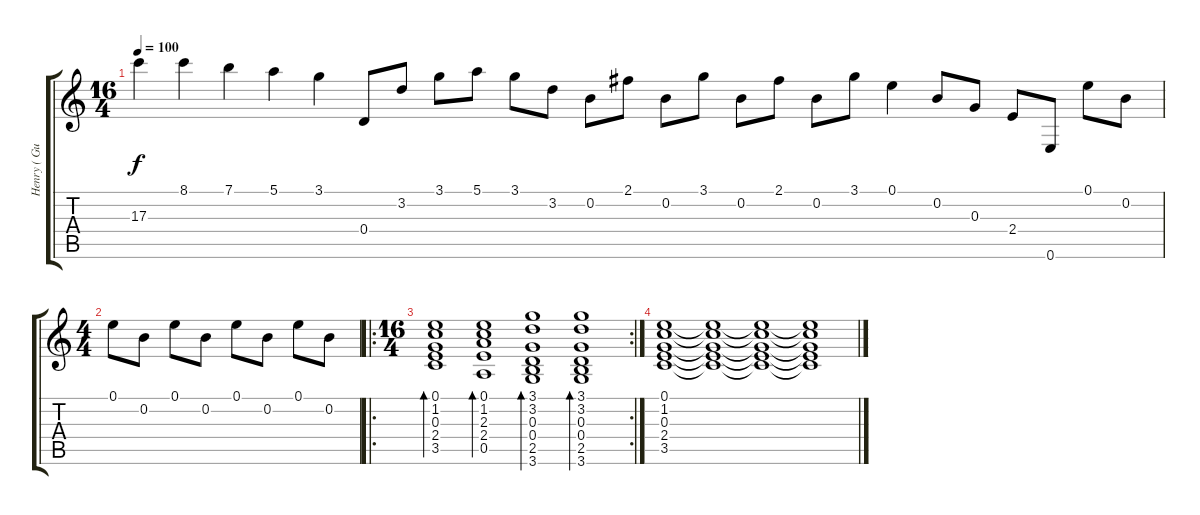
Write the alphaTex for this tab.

\track ("Henry ( Guitarra Acustica Nylon )" "Henry ( Gu") {instrument acousticguitarnylon}
\staff {score tabs}
\tuning (E4 B3 G3 D3 A2 E2) {hide}
\ts (16 4)
\tempo 100
\clef g2
\ks c
17.3.4{dy f} 8.1.4 7.1.4 5.1.4 3.1.4 0.4.8 3.2.8 3.1.8 5.1.8 3.1.8 3.2.8 0.2.8 2.1.8 0.2.8 3.1.8 0.2.8 2.1.8 0.2.8 3.1.8 0.1.4 0.2.8 0.3.8 2.4.8 0.6.8 0.1.8 0.2.8 |
\ts (4 4)
0.1.8 0.2.8 0.1.8 0.2.8 0.1.8 0.2.8 0.1.8 0.2.8 |
\ro
\rc 2
\ts (16 4)
(0.1 1.2 0.3 2.4 3.5).1{bd 60 volume 9} (0.1 1.2 2.3 2.4 0.5).1{bd 60} (3.1 3.2 0.3 0.4 2.5 3.6).1{bd 60} (3.1 3.2 0.3 0.4 2.5 3.6).1{bd 60} |
(0.1 1.2 0.3 2.4 3.5).1 (0.1{t} 1.2{t} 0.3{t} 2.4{t} 3.5{t}).1 (0.1{t} 1.2{t} 0.3{t} 2.4{t} 3.5{t}).1 (0.1{t} 1.2{t} 0.3{t} 2.4{t} 3.5{t}).1
